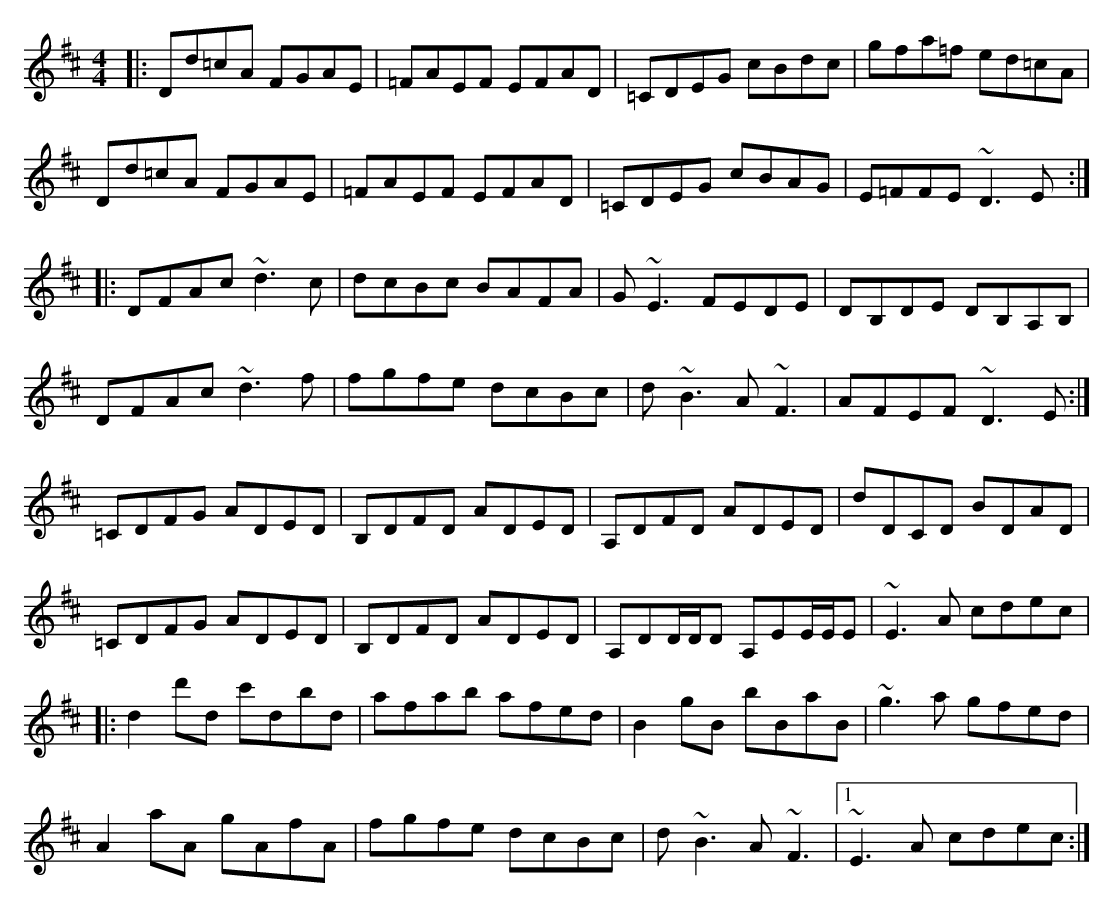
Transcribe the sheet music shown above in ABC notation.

X:1
M:4/4
K:D
|:Dd=cA FGAE|=FAEF EFAD|=CDEG cBdc|gfa=f ed=cA|
Dd=cA FGAE|=FAEF EFAD|=CDEG cBAG|E=FFE ~D3 E:|
|:DFAc ~d3 c|dcBc BAFA|G ~E3 FEDE|DB,DE DB,A,B,|
DFAc ~d3 f|fgfe dcBc|d ~B3 A ~F3|AFEF ~D3 E:|
=CDFG ADED|B,DFD ADED|A,DFD ADED|dDCD BDAD|
=CDFG ADED|B,DFD ADED|A,DD/D/D A,EE/E/E|~E3 A cdec|
|:d2d'd c'dbd|afab afed|B2 gB bBaB|~g3 a gfed|
A2aA gAfA|fgfe dcBc|d ~B3 A ~F3|1 ~E3 A cdec:|
